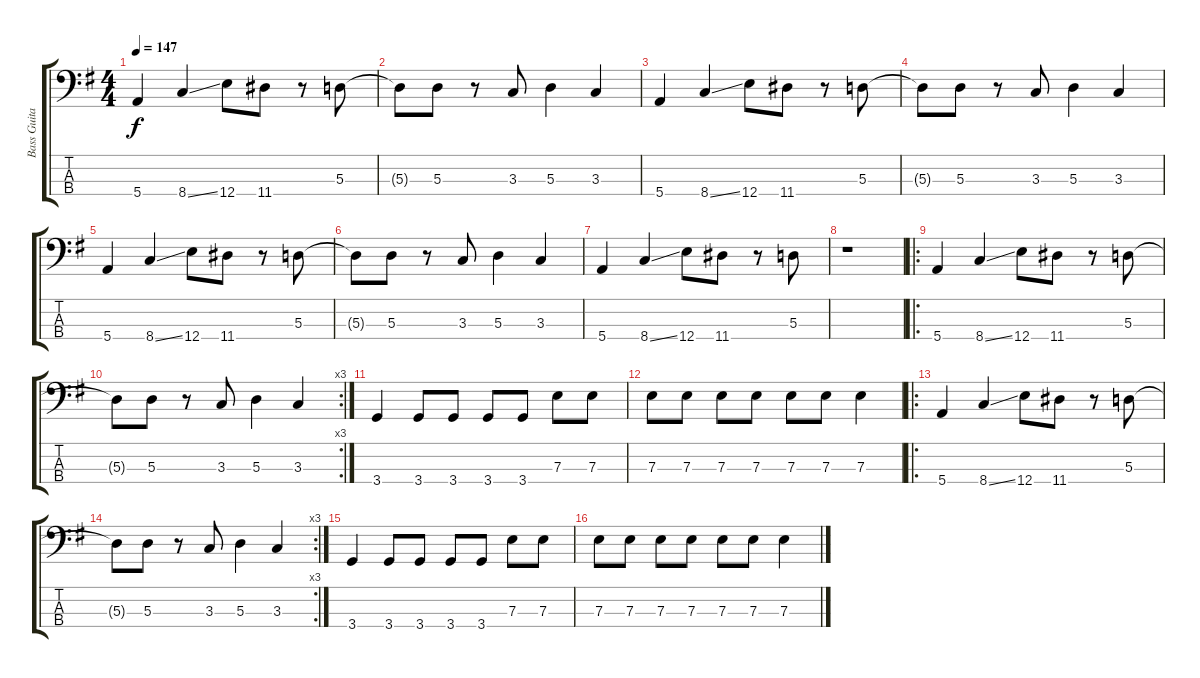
\track ("Bass Guitar (Greg Kriesel)" "Bass Guita") {instrument electricbassfinger}
\staff {score tabs}
\tuning (G2 D2 A1 E1) {hide}
\ts (4 4)
\tempo 147
\clef f4
\ks g
5.4.4{dy f} 8.4{ss}.4 12.4.8 11.4.8 r.8 5.3.8 |
5.3{t}.8 5.3.8 r.8 3.3.8 5.3.4 3.3.4 |
5.4.4 8.4{ss}.4 12.4.8 11.4.8 r.8 5.3.8 |
5.3{t}.8 5.3.8 r.8 3.3.8 5.3.4 3.3.4 |
5.4.4 8.4{ss}.4 12.4.8 11.4.8 r.8 5.3.8 |
5.3{t}.8 5.3.8 r.8 3.3.8 5.3.4 3.3.4 |
5.4.4 8.4{ss}.4 12.4.8 11.4.8 r.8 5.3.8 |
r.1 |
\ro
5.4.4 8.4{ss}.4 12.4.8 11.4.8 r.8 5.3.8 |
\rc 3
5.3{t}.8 5.3.8 r.8 3.3.8 5.3.4 3.3.4 |
3.4.4 3.4.8 3.4.8 3.4.8 3.4.8 7.3.8 7.3.8 |
7.3.8 7.3.8 7.3.8 7.3.8 7.3.8 7.3.8 7.3.4 |
\ro
5.4.4 8.4{ss}.4 12.4.8 11.4.8 r.8 5.3.8 |
\rc 3
5.3{t}.8 5.3.8 r.8 3.3.8 5.3.4 3.3.4 |
3.4.4 3.4.8 3.4.8 3.4.8 3.4.8 7.3.8 7.3.8 |
7.3.8 7.3.8 7.3.8 7.3.8 7.3.8 7.3.8 7.3.4
